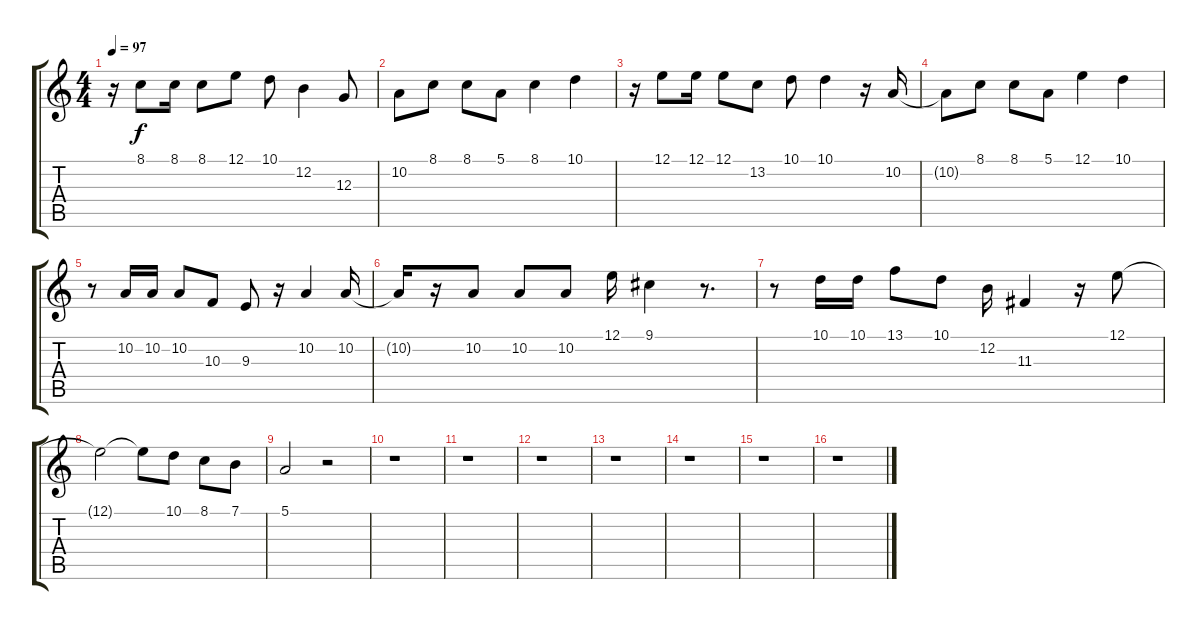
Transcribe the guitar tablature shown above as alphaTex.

\track "" {instrument lead3calliope}
\staff {score tabs}
\tuning (E4 B3 G3 D3 A2 E2) {hide}
\ts (4 4)
\tempo 97
\clef g2
\ks c
r.16{dy f} 8.1.8 8.1.16 8.1.8 12.1.8 10.1.8 12.2.4 12.3.8 |
10.2.8 8.1.8 8.1.8 5.1.8 8.1.4 10.1.4 |
r.16 12.1.8 12.1.16 12.1.8 13.2.8 10.1.8 10.1.4 r.16 10.2.16 |
10.2{t}.8 8.1.8 8.1.8 5.1.8 12.1.4 10.1.4 |
r.8 10.2.16 10.2.16 10.2.8 10.3.8 9.3.8 r.16 10.2.4 10.2.16 |
10.2{t}.16 r.16 10.2.8 10.2.8 10.2.8 12.1.16 9.1.4 r.8{d} |
r.8 10.1.16 10.1.16 13.1.8 10.1.8 12.2.16 11.3.4 r.16 12.1.8 |
12.1{t}.2 12.1{t}.8 10.1.8 8.1.8 7.1.8 |
5.1.2 r.2 |
r.1 |
r.1 |
r.1 |
r.1 |
r.1 |
r.1 |
r.1
